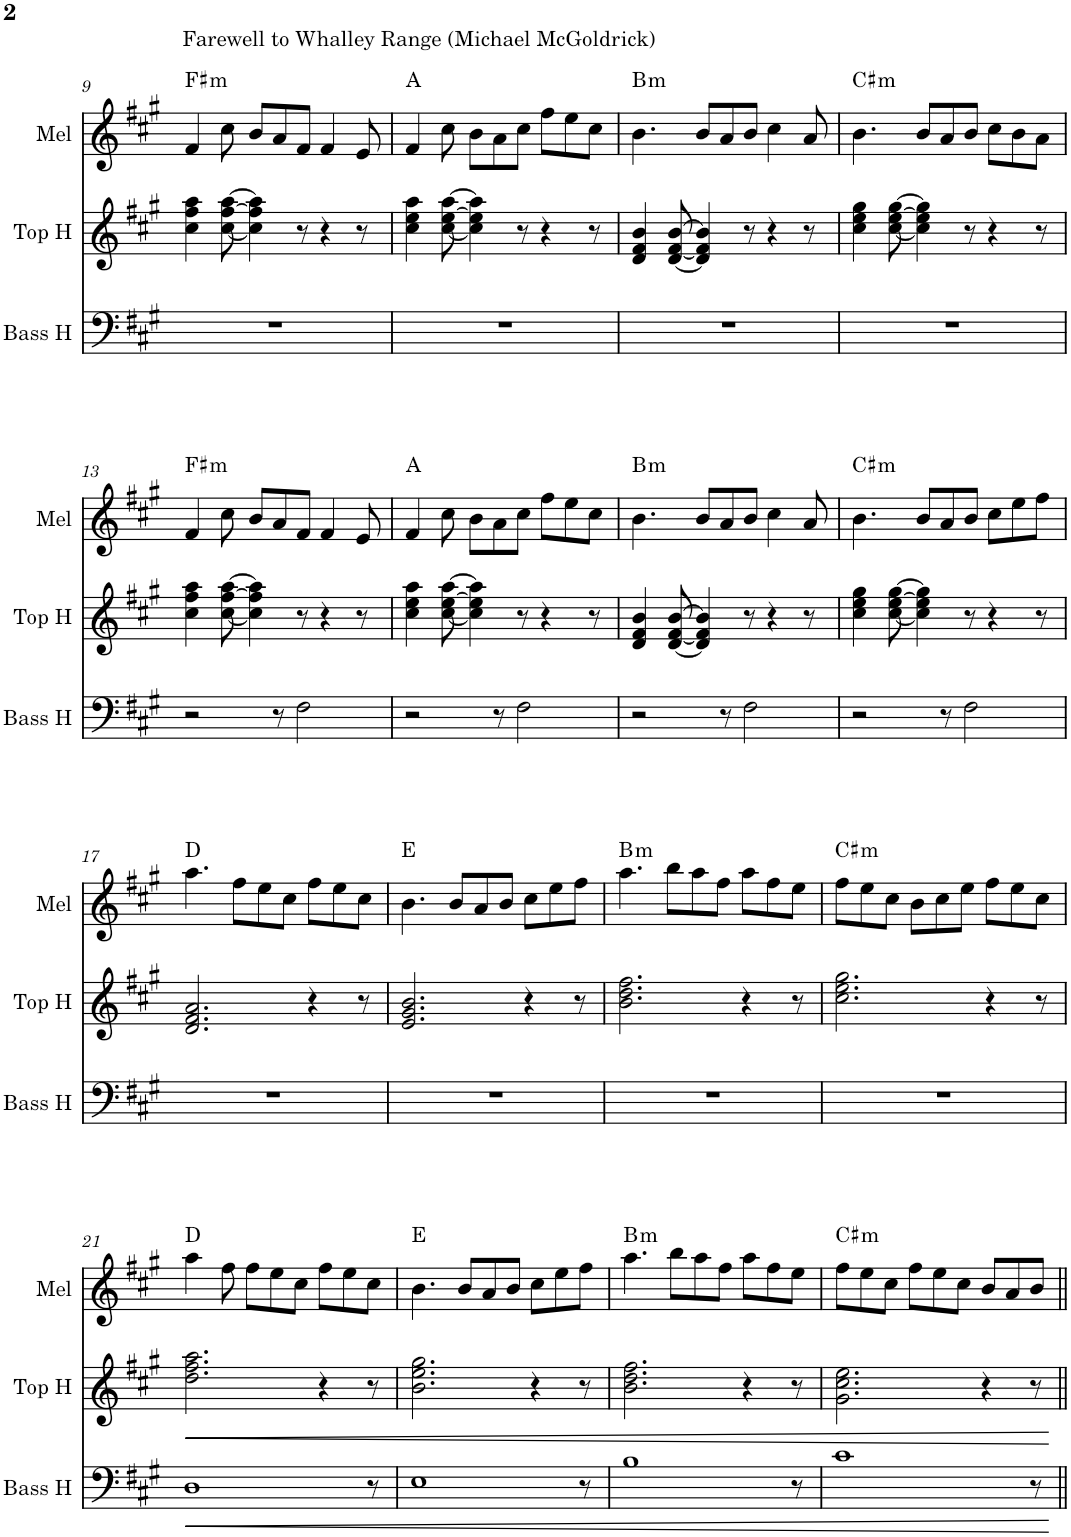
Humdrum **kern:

**kern	**dynam	**kern	**dynam	**kern	**harte
*part3	*part3	*part2	*part2	*part1	*part1
*staff3	*staff3	*staff2	*staff2	*staff1	*
*I"Bass Horns	*	*I"Top Horns	*	*I"Melody	*
*I'Bass H	*	*I'Top H	*	*I'Mel	*
!!LO:PB:g=z
*clefF4	*	*clefG2	*	*clefG2	*
*	*	*Trd8c14	*	*	*
*k[f#c#g#]	*	*k[f#c#g#]	*	*k[f#c#g#]	*
*M9/8	*	*M9/8	*	*M9/8	*
=9	=9	=9	=9	=9	=9
!	!	!	!	!LO:TX:a:t=Farewell to Whalley Range (Michael McGoldrick)	!LO:H:kt=m
8%9r	.	4cc#\ 4ff#\ 4aa\	.	4f#/	F#:min
.	.	[8cc#\ [8ff#\ [8aa\	.	8cc#\	.
.	.	4cc#\] 4ff#\] 4aa\]	.	8b/L	.
.	.	.	.	8a/	.
.	.	8r	.	8f#/J	.
.	.	4r	.	4f#/	.
.	.	8r	.	8e/	.
=10	=10	=10	=10	=10	=10
8%9r	.	4cc#\ 4ee\ 4aa\	.	4f#/	A:maj
.	.	[8cc#\ [8ee\ [8aa\	.	8cc#\	.
.	.	4cc#\] 4ee\] 4aa\]	.	8b\L	.
.	.	.	.	8a\	.
.	.	8r	.	8cc#\J	.
.	.	4r	.	8ff#\L	.
.	.	.	.	8ee\	.
.	.	8r	.	8cc#\J	.
=11	=11	=11	=11	=11	=11
!	!	!	!	!	!LO:H:kt=m
8%9r	.	4d/ 4f#/ 4b/	.	4.b\	B:min
.	.	[8d/ [8f#/ [8b/	.	.	.
.	.	4d/] 4f#/] 4b/]	.	8b/L	.
.	.	.	.	8a/	.
.	.	8r	.	8b/J	.
.	.	4r	.	4cc#\	.
.	.	8r	.	8a/	.
=12	=12	=12	=12	=12	=12
!	!	!	!	!	!LO:H:kt=m
8%9r	.	4cc#\ 4ee\ 4gg#\	.	4.b\	C#:min
.	.	[8cc#\ [8ee\ [8gg#\	.	.	.
.	.	4cc#\] 4ee\] 4gg#\]	.	8b/L	.
.	.	.	.	8a/	.
.	.	8r	.	8b/J	.
.	.	4r	.	8cc#\L	.
.	.	.	.	8b\	.
.	.	8r	.	8a\J	.
!!LO:LB:g=z
=13	=13	=13	=13	=13	=13
!	!	!	!	!	!LO:H:kt=m
2r	.	4cc#\ 4ff#\ 4aa\	.	4f#/	F#:min
.	.	[8cc#\ [8ff#\ [8aa\	.	8cc#\	.
.	.	4cc#\] 4ff#\] 4aa\]	.	8b/L	.
8r	.	.	.	8a/	.
2F#\	.	8r	.	8f#/J	.
.	.	4r	.	4f#/	.
.	.	8r	.	8e/	.
=14	=14	=14	=14	=14	=14
2r	.	4cc#\ 4ee\ 4aa\	.	4f#/	A:maj
.	.	[8cc#\ [8ee\ [8aa\	.	8cc#\	.
.	.	4cc#\] 4ee\] 4aa\]	.	8b\L	.
8r	.	.	.	8a\	.
2F#\	.	8r	.	8cc#\J	.
.	.	4r	.	8ff#\L	.
.	.	.	.	8ee\	.
.	.	8r	.	8cc#\J	.
=15	=15	=15	=15	=15	=15
!	!	!	!	!	!LO:H:kt=m
2r	.	4d/ 4f#/ 4b/	.	4.b\	B:min
.	.	[8d/ [8f#/ [8b/	.	.	.
.	.	4d/] 4f#/] 4b/]	.	8b/L	.
8r	.	.	.	8a/	.
2F#\	.	8r	.	8b/J	.
.	.	4r	.	4cc#\	.
.	.	8r	.	8a/	.
=16	=16	=16	=16	=16	=16
!	!	!	!	!	!LO:H:kt=m
2r	.	4cc#\ 4ee\ 4gg#\	.	4.b\	C#:min
.	.	[8cc#\ [8ee\ [8gg#\	.	.	.
.	.	4cc#\] 4ee\] 4gg#\]	.	8b/L	.
8r	.	.	.	8a/	.
2F#\	.	8r	.	8b/J	.
.	.	4r	.	8cc#\L	.
.	.	.	.	8ee\	.
.	.	8r	.	8ff#\J	.
!!LO:LB:g=z
=17	=17	=17	=17	=17	=17
8%9r	.	2.d/ 2.f#/ 2.a/	.	4.aa\	D:maj
.	.	.	.	8ff#\L	.
.	.	.	.	8ee\	.
.	.	.	.	8cc#\J	.
.	.	4r	.	8ff#\L	.
.	.	.	.	8ee\	.
.	.	8r	.	8cc#\J	.
=18	=18	=18	=18	=18	=18
8%9r	.	2.e/ 2.g#/ 2.b/	.	4.b\	E:maj
.	.	.	.	8b/L	.
.	.	.	.	8a/	.
.	.	.	.	8b/J	.
.	.	4r	.	8cc#\L	.
.	.	.	.	8ee\	.
.	.	8r	.	8ff#\J	.
=19	=19	=19	=19	=19	=19
!	!	!	!	!	!LO:H:kt=m
8%9r	.	2.b\ 2.dd\ 2.ff#\	.	4.aa\	B:min
.	.	.	.	8bb\L	.
.	.	.	.	8aa\	.
.	.	.	.	8ff#\J	.
.	.	4r	.	8aa\L	.
.	.	.	.	8ff#\	.
.	.	8r	.	8ee\J	.
=20	=20	=20	=20	=20	=20
!	!	!	!	!	!LO:H:kt=m
8%9r	.	2.cc#\ 2.ee\ 2.gg#\	.	8ff#\L	C#:min
.	.	.	.	8ee\	.
.	.	.	.	8cc#\J	.
.	.	.	.	8b\L	.
.	.	.	.	8cc#\	.
.	.	.	.	8ee\J	.
.	.	4r	.	8ff#\L	.
.	.	.	.	8ee\	.
.	.	8r	.	8cc#\J	.
!!LO:LB:g=z
=21	=21	=21	=21	=21	=21
!	!LO:HP:b	!	!LO:HP:b	!	!
1D	<	2.dd\ 2.ff#\ 2.aa\	<	4aa\	D:maj
.	.	.	.	8ff#\	.
.	.	.	.	8ff#\L	.
.	.	.	.	8ee\	.
.	.	.	.	8cc#\J	.
.	.	4r	.	8ff#\L	.
.	.	.	.	8ee\	.
8r	.	8r	.	8cc#\J	.
=22	=22	=22	=22	=22	=22
1E	.	2.b\ 2.ee\ 2.gg#\	.	4.b\	E:maj
.	.	.	.	8b/L	.
.	.	.	.	8a/	.
.	.	.	.	8b/J	.
.	.	4r	.	8cc#\L	.
.	.	.	.	8ee\	.
8r	.	8r	.	8ff#\J	.
=23	=23	=23	=23	=23	=23
!	!	!	!	!	!LO:H:kt=m
1B	.	2.b\ 2.dd\ 2.ff#\	.	4.aa\	B:min
.	.	.	.	8bb\L	.
.	.	.	.	8aa\	.
.	.	.	.	8ff#\J	.
.	.	4r	.	8aa\L	.
.	.	.	.	8ff#\	.
8r	.	8r	.	8ee\J	.
=24	=24	=24	=24	=24	=24
!	!	!	!	!	!LO:H:kt=m
1c#	.	2.g#\ 2.cc#\ 2.ee\	.	8ff#\L	C#:min
.	.	.	.	8ee\	.
.	.	.	.	8cc#\J	.
.	.	.	.	8ff#\L	.
.	.	.	.	8ee\	.
.	.	.	.	8cc#\J	.
.	.	4r	.	8b/L	.
.	.	.	.	8a/	.
8r	.	8r	.	8b/J	.
.	[	.	[	.	.
=||	=||	=||	=||	=||	=||
*-	*-	*-	*-	*-	*-
